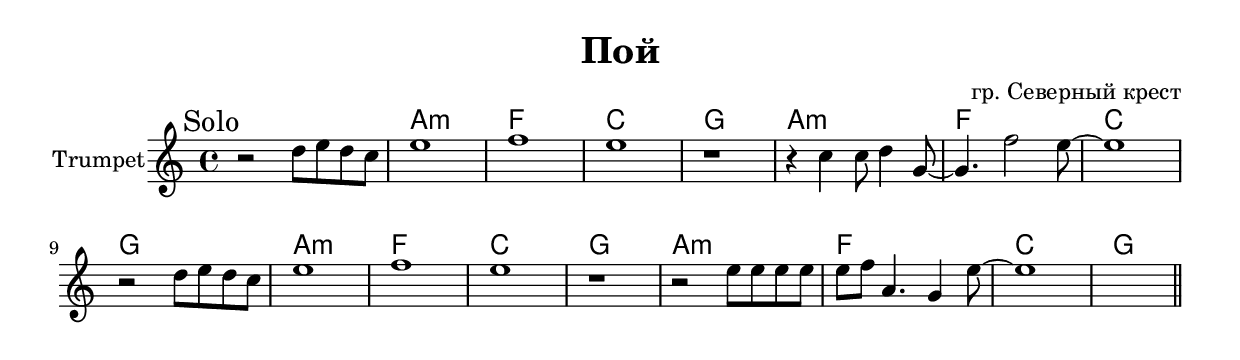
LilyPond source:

\version "2.18.2"

\header{
	title="Пой"
	composer="гр. Северный крест"
}

longBar = #(define-music-function (parser location ) ( ) #{ \once \override Staff.BarLine.bar-extent = #'(-3 . 3) #})

HI = \chordmode{
	a1:m f c g
}

TrptSolo = {
	\tag #'Harmony { s1 \HI \HI \HI \HI}
	\tag #'Horn {
		\mark "Solo"
		\relative c'' {
			r2 d8 e d c | e1 | f1 | e1 | r1 |
			r4 c4 c8 d4 g,8~ | g4. f'2 e8~| e1 | 
			r2 d8 e d c | e1 | f1 | e1 | r1 |
			r2 e8 e e e | e8 f a,4. g4 e'8~ | e1 | s1 |
		}
		\bar "||"
	}
}

Music = {
	\TrptSolo \break
}

<<
	\new ChordNames{
		\keepWithTag #'Harmony \Music
	}
	\new Staff{
		\set Staff.instrumentName="Trumpet"
		\time 4/4
		\clef treble
		\key a \minor
		\keepWithTag #'Horn \Music
	}
>>

